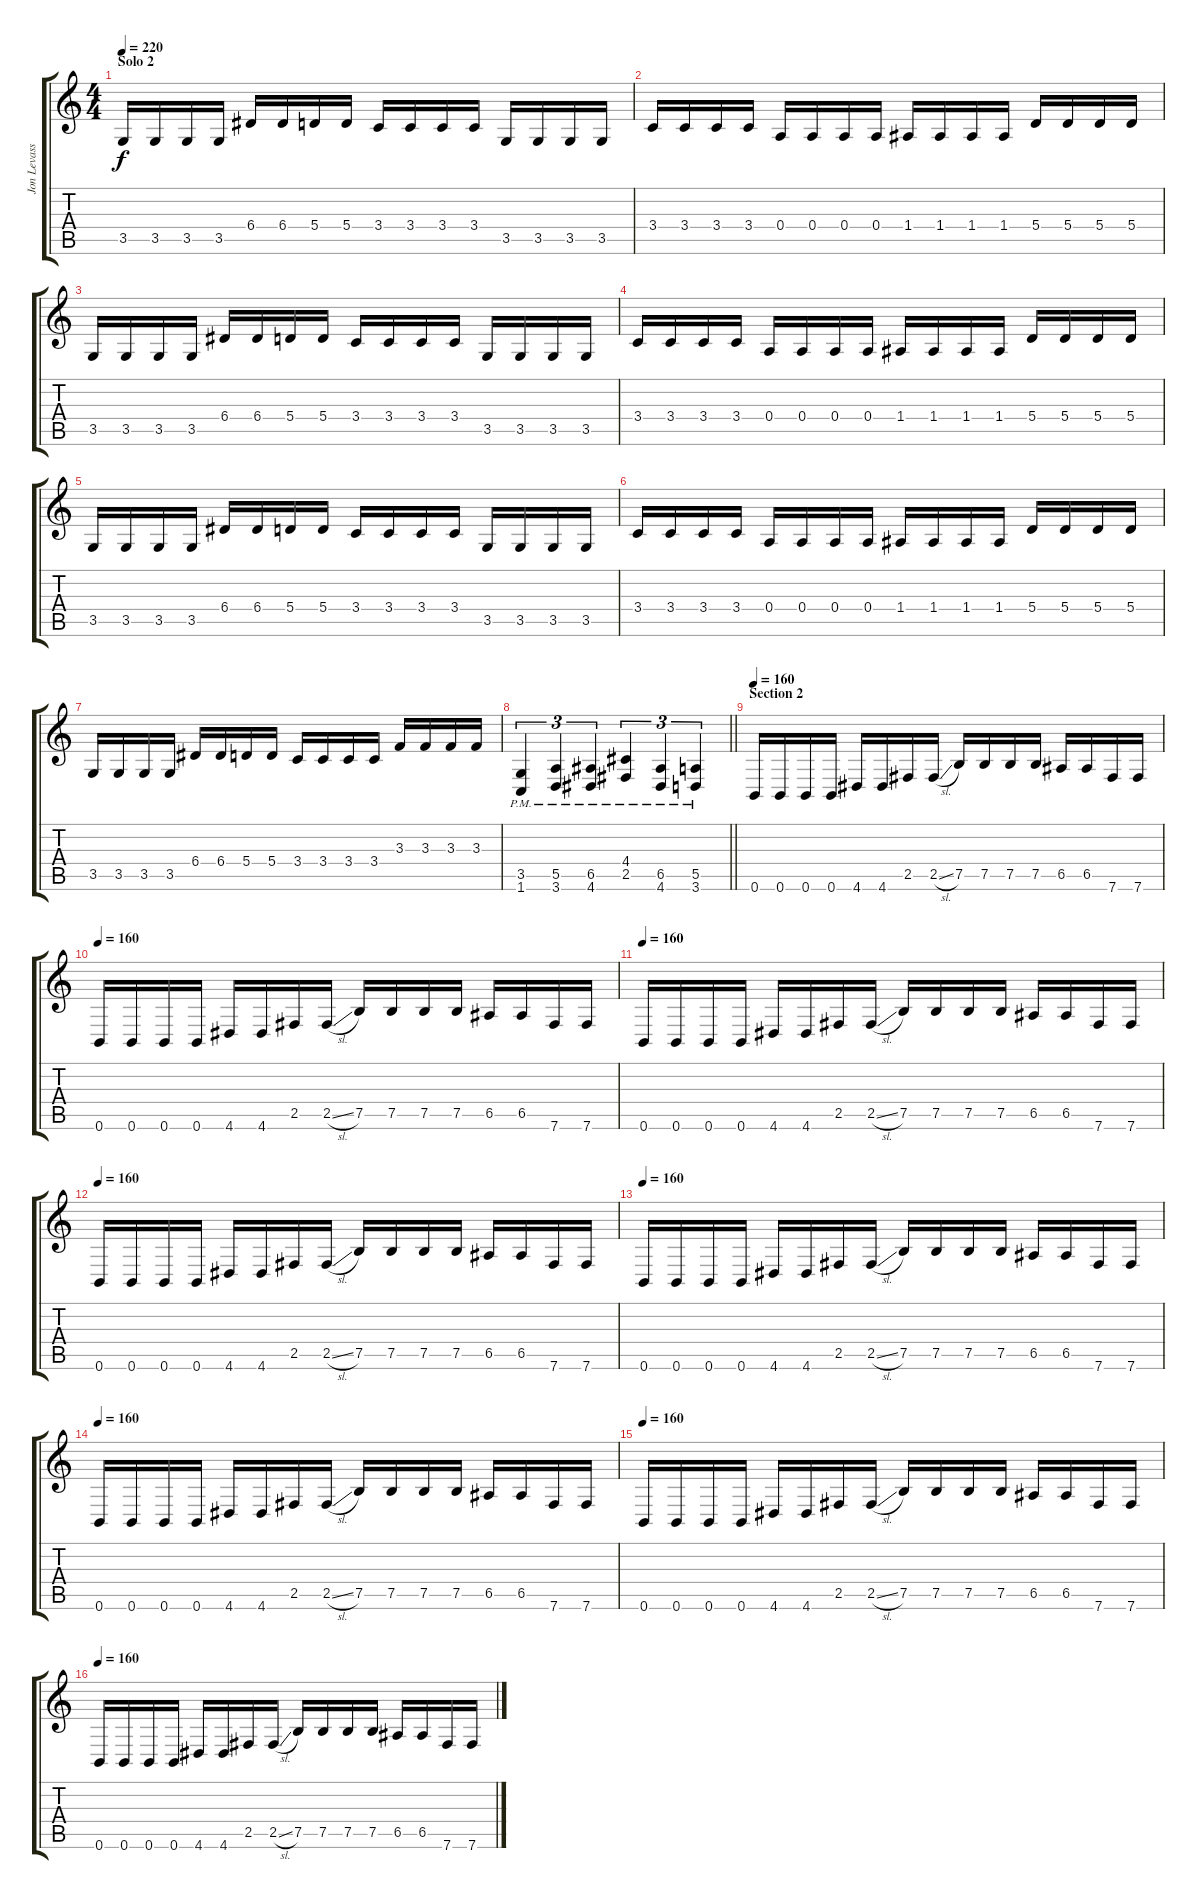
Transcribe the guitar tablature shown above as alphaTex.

\track ("Jon Levasseur rhythm 2" "Jon Levass") {instrument distortionguitar}
\staff {score tabs}
\tuning (B3 Gb3 D3 A2 E2 B1) {hide}
\ts (4 4)
\section ("" "Solo 2")
\tempo 220
\clef g2
\ks c
3.5.16{dy f} 3.5.16 3.5.16 3.5.16 6.4.16 6.4.16 5.4.16 5.4.16 3.4.16 3.4.16 3.4.16 3.4.16 3.5.16 3.5.16 3.5.16 3.5.16 |
3.4.16 3.4.16 3.4.16 3.4.16 0.4.16 0.4.16 0.4.16 0.4.16 1.4.16 1.4.16 1.4.16 1.4.16 5.4.16 5.4.16 5.4.16 5.4.16 |
3.5.16 3.5.16 3.5.16 3.5.16 6.4.16 6.4.16 5.4.16 5.4.16 3.4.16 3.4.16 3.4.16 3.4.16 3.5.16 3.5.16 3.5.16 3.5.16 |
3.4.16 3.4.16 3.4.16 3.4.16 0.4.16 0.4.16 0.4.16 0.4.16 1.4.16 1.4.16 1.4.16 1.4.16 5.4.16 5.4.16 5.4.16 5.4.16 |
3.5.16 3.5.16 3.5.16 3.5.16 6.4.16 6.4.16 5.4.16 5.4.16 3.4.16 3.4.16 3.4.16 3.4.16 3.5.16 3.5.16 3.5.16 3.5.16 |
3.4.16 3.4.16 3.4.16 3.4.16 0.4.16 0.4.16 0.4.16 0.4.16 1.4.16 1.4.16 1.4.16 1.4.16 5.4.16 5.4.16 5.4.16 5.4.16 |
3.5.16 3.5.16 3.5.16 3.5.16 6.4.16 6.4.16 5.4.16 5.4.16 3.4.16 3.4.16 3.4.16 3.4.16 3.3.16 3.3.16 3.3.16 3.3.16 |
\barLineRight lightlight
(3.5{pm} 1.6{pm}).4{tu (3 2)} (5.5{pm} 3.6{pm}).4{tu (3 2)} (6.5{pm} 4.6{pm}).4{tu (3 2)} (4.4{pm} 2.5{pm}).4{tu (3 2)} (6.5{pm} 4.6{pm}).4{tu (3 2)} (5.5{pm} 3.6{pm}).4{tu (3 2)} |
\section ("" "Section 2")
\tempo 160
0.6.16 0.6.16 0.6.16 0.6.16 4.6.16 4.6.16 2.5.16 2.5{sl}.16 7.5.16 7.5.16 7.5.16 7.5.16 6.5.16 6.5.16 7.6.16 7.6.16 |
\tempo 160
0.6.16 0.6.16 0.6.16 0.6.16 4.6.16 4.6.16 2.5.16 2.5{sl}.16 7.5.16 7.5.16 7.5.16 7.5.16 6.5.16 6.5.16 7.6.16 7.6.16 |
\tempo 160
0.6.16 0.6.16 0.6.16 0.6.16 4.6.16 4.6.16 2.5.16 2.5{sl}.16 7.5.16 7.5.16 7.5.16 7.5.16 6.5.16 6.5.16 7.6.16 7.6.16 |
\tempo 160
0.6.16 0.6.16 0.6.16 0.6.16 4.6.16 4.6.16 2.5.16 2.5{sl}.16 7.5.16 7.5.16 7.5.16 7.5.16 6.5.16 6.5.16 7.6.16 7.6.16 |
\tempo 160
0.6.16 0.6.16 0.6.16 0.6.16 4.6.16 4.6.16 2.5.16 2.5{sl}.16 7.5.16 7.5.16 7.5.16 7.5.16 6.5.16 6.5.16 7.6.16 7.6.16 |
\tempo 160
0.6.16 0.6.16 0.6.16 0.6.16 4.6.16 4.6.16 2.5.16 2.5{sl}.16 7.5.16 7.5.16 7.5.16 7.5.16 6.5.16 6.5.16 7.6.16 7.6.16 |
\tempo 160
0.6.16 0.6.16 0.6.16 0.6.16 4.6.16 4.6.16 2.5.16 2.5{sl}.16 7.5.16 7.5.16 7.5.16 7.5.16 6.5.16 6.5.16 7.6.16 7.6.16 |
\tempo 160
0.6.16 0.6.16 0.6.16 0.6.16 4.6.16 4.6.16 2.5.16 2.5{sl}.16 7.5.16 7.5.16 7.5.16 7.5.16 6.5.16 6.5.16 7.6.16 7.6.16
